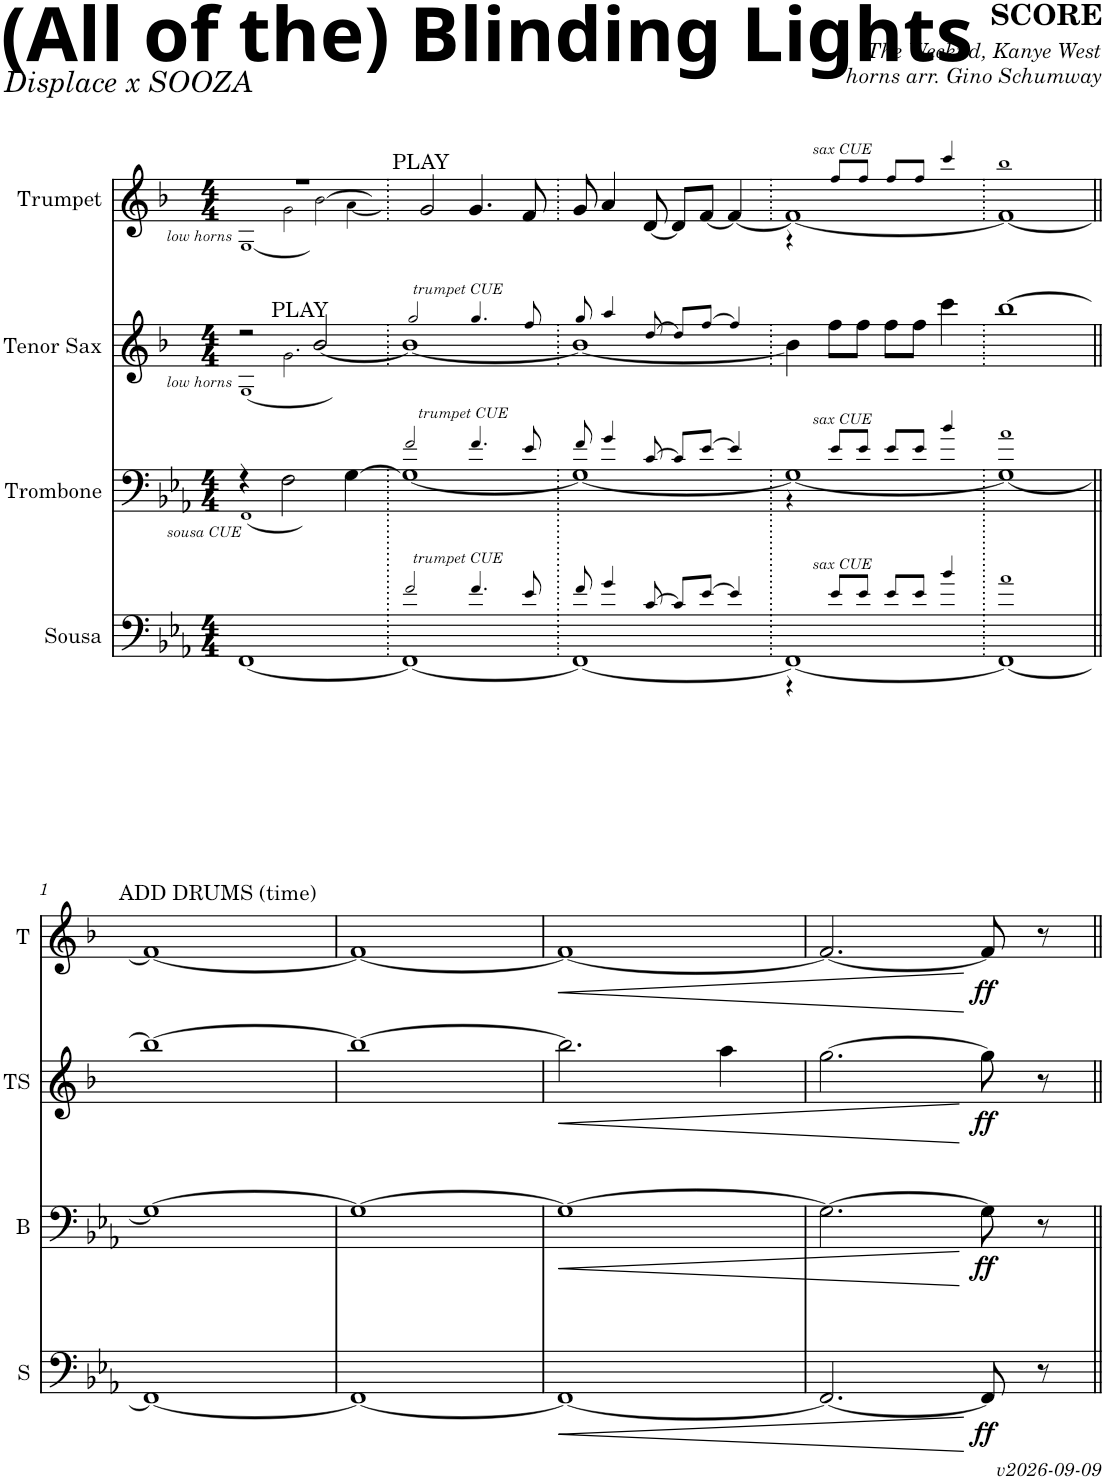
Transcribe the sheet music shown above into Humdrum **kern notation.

**kern	**dynam	**kern	**dynam	**kern	**dynam	**kern	**dynam
*part4	*part4	*part3	*part3	*part2	*part2	*part1	*part1
*staff4	*staff4	*staff3	*staff3	*staff2	*staff2	*staff1	*staff1
*I"Sousa	*	*I"Trombone	*	*I"Tenor Sax	*	*I"Trumpet	*
*I'S	*	*	*	*I'TS	*	*I'T	*
*clefF4	*	*clefF4	*	*clefG2	*	*clefG2	*
*	*	*	*	*Trd8c14	*	*Trd1c2	*
*k[b-e-a-]	*	*k[b-e-a-]	*	*k[b-]	*	*k[b-]	*
*M4/4	*	*M4/4	*	*M4/4	*	*M4/4	*
=	=	=	=	=	=	=	=
*	*	*^	*	*^	*	*^	*
*	*	*	*	*	*	*^	*	*	*^	*
*	*	*	*	*	*	*	*^	*	*	*	*^	*
!	!	!	!	!	!	!	!	!	!	!LO:TX:b:i:t=low horns	!	!	!	!
!	!	!	!	!	!LO:TX:b:i:t=low horns	!	!	!	!	!	!	!	!	!
!	!	!LO:TX:b:i:t=sousa CUE	!	!	!	!	!	!	!	!	!	!	!	!
[1FF	.	4r	1FF	.	2r	4ryy	4ryy	1G	.	1r	4ryy	4ryy	1G	.
.	.	2F\	.	.	.	2.ryy	2.g\	.	.	.	4ryy	2g\	.	.
!	!	!	!	!	!LO:TX:a:t=PLAY	!	!	!	!	!	!	!	!	!
.	.	.	.	.	[<2b-/	.	.	.	.	.	2b-\	.	.	.
.	.	[>4G\	.	.	.	.	.	.	.	.	.	4a\	.	.
=.	=.	=.	=.	=.	=.	=.	=.	=.	=.	=.	=.	=.	=.	=.
*^	*	*	*^	*	*	*	*	*	*	*	*	*	*	*
!	!	!	!	!	!	!	!	!	!	!	!	!LO:TX:a:t=PLAY	!	!	!	!
!	!	!	!	!	!	!	!LO:TX:a:i:t=trumpet CUE	!	!	!	!	!	!	!	!	!
!	!	!	!LO:TX:a:i:t=trumpet CUE	!	!	!	!	!	!	!	!	!	!	!	!	!
!LO:TX:a:i:t=trumpet CUE	!	!	!	!	!	!	!	!	!	!	!	!	!	!	!	!
1FF_	2f/	.	1G_	2f/	1FF]	.	1b-_	2gg/	4g]	1G]	.	2g/	4b-]	1a	1G]	.
.	.	.	.	.	.	.	.	.	4ryy	.	.	.	2.ryy	.	.	.
.	4.f/	.	.	4.f/	.	.	.	4.gg/	2G	.	.	4.g/	.	.	.	.
.	8e-/	.	.	8e-/	.	.	.	8ff/	.	.	.	8f/	.	.	.	.
*	*	*	*	*v	*v	*	*	*	*	*	*	*v	*v	*v	*v	*
*	*	*	*	*	*	*	*v	*v	*v	*	*	*
=.	=.	=.	=.	=.	=.	=.	=.	=.	=.	=.
1FF_	8f/	.	1G_	8f/	.	1b-_	8gg/	.	8g/	.
.	4g/	.	.	4g/	.	.	4aa/	.	4a/	.
.	8c/	.	.	8c/	.	.	8dd/	.	[8d/	.
.	8c/L	.	.	8c/L	.	.	8dd/L	.	8d/L]	.
.	8e-/J	.	.	8e-/J	.	.	8ff/J	.	[8f/J	.
.	4e-/	.	.	4e-/	.	.	4ff/	.	4f/_	.
*	*	*	*	*	*	*v	*v	*	*	*
=.	=.	=.	=.	=.	=.	=.	=.	=.	=.
*	*	*	*	*	*	*	*	*^	*
1FF_	4r	.	1G_	4r	.	4b-\]	.	1f_	4r	.
!	!	!	!	!	!	!	!	!	!LO:TX:a:i:t=sax CUE	!
!	!	!	!	!LO:TX:a:i:t=sax CUE	!	!	!	!	!	!
!	!LO:TX:a:i:t=sax CUE	!	!	!	!	!	!	!	!	!
.	8e-/L	.	.	8e-/L	.	8ff\L	.	.	8ff/L	.
.	8e-/J	.	.	8e-/J	.	8ff\J	.	.	8ff/J	.
.	8e-/L	.	.	8e-/L	.	8ff\L	.	.	8ff/L	.
.	8e-/J	.	.	8e-/J	.	8ff\J	.	.	8ff/J	.
.	4b-/	.	.	4b-/	.	4ccc\	.	.	4ccc/	.
=.	=.	=.	=.	=.	=.	=.	=.	=.	=.	=.
1FF_	1a-	.	1G_	1a-	.	[1bb-	.	1f_	1bb-	.
!!LO:LB:g=z
=1||	=1||	=1||	=1||	=1||	=1||	=1||	=1||	=1||	=1||	=1||
!	!	!	!	!	!	!	!	!LO:TX:a:t=ADD DRUMS (time)	!	!
*v	*v	*	*	*	*	*	*	*v	*v	*
*	*	*v	*v	*	*	*	*	*
1FF_	.	1G_	.	1bb-_	.	1f_	.
=2	=2	=2	=2	=2	=2	=2	=2
1FF_	.	1G_	.	1bb-_	.	1f_	.
=3	=3	=3	=3	=3	=3	=3	=3
!	!LO:HP:b	!	!LO:HP:b	!	!LO:HP:b	!	!LO:HP:b
1FF_	<	1G_	<	2.bb-\]	<	1f_	<
.	.	.	.	4aa\	.	.	.
=4	=4	=4	=4	=4	=4	=4	=4
2.FF/_	.	2.G\_	.	[2.gg\	.	2.f/_	.
!	!LO:DY:n=1:b	!	!LO:DY:n=1:b	!	!LO:DY:n=1:b	!	!LO:DY:n=1:b
8FF/]	[ ff	8G\]	[ ff	8gg\]	[ ff	8f/]	[ ff
8r	.	8r	.	8r	.	8r	.
=||	=||	=||	=||	=||	=||	=||	=||
*-	*-	*-	*-	*-	*-	*-	*-
